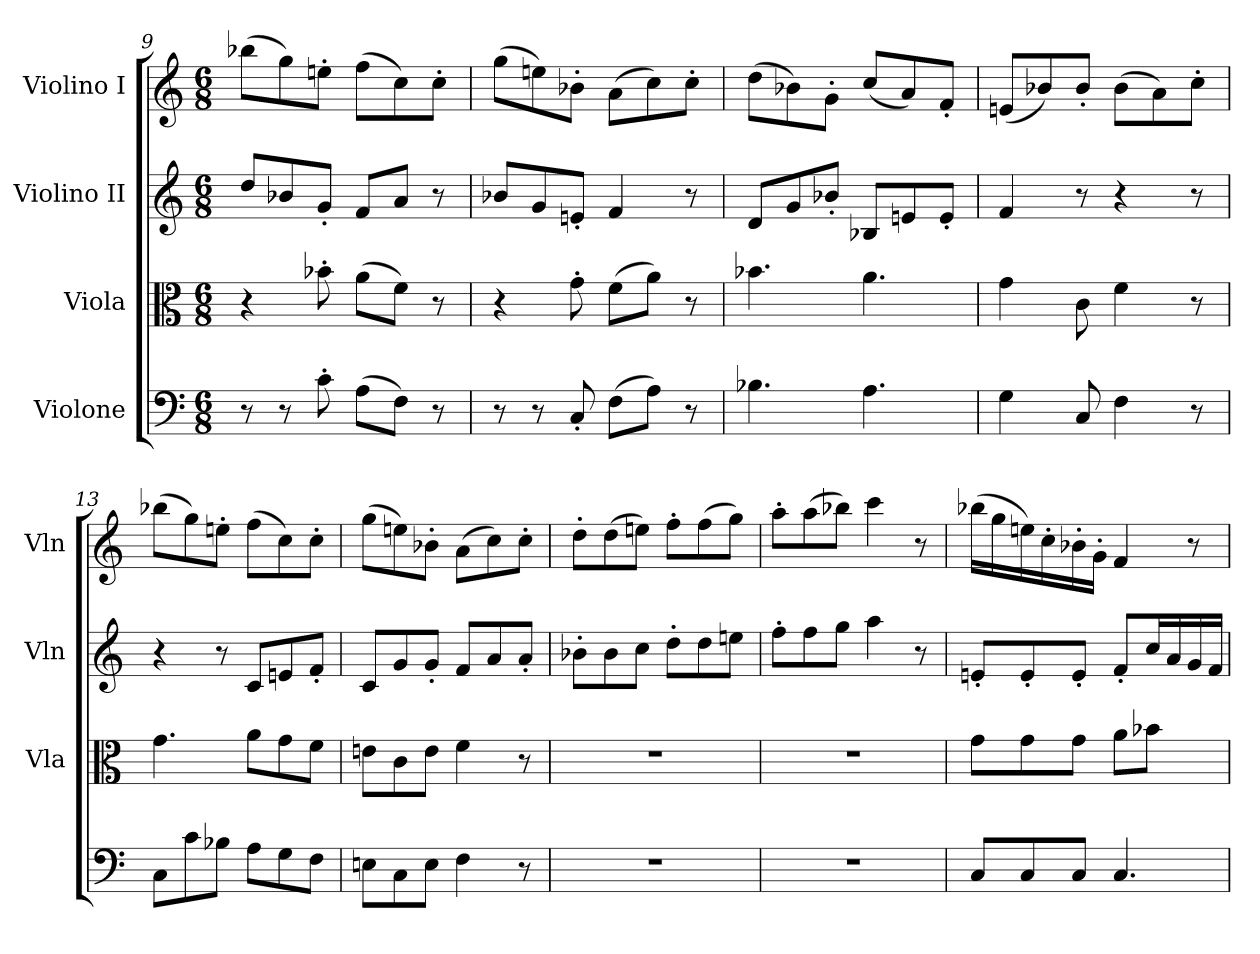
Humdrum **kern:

**kern	**kern	**kern	**kern
*part4	*part3	*part2	*part1
*staff4	*staff3	*staff2	*staff1
*I"Violone	*I"Viola	*I"Violino II	*I"Violino I
*	*I'Vla	*I'Vln	*I'Vln
*clefF4	*clefC3	*clefG2	*clefG2
*M6/8	*M6/8	*M6/8	*M6/8
=9	=9	=9	=9
8r	4r	8dd/L	(>8bb-\L
8r	.	8b-/	8gg\)
8c'>\	8b-'>\	8g'</J	8een'>\J
(>8A\L	(>8a\L	8f/L	(>8ff\L
8F\J)	8f\J)	8a/J	8cc\)
8r	8r	8r	8cc'>\J
=10	=10	=10	=10
8r	4r	8b-/L	(>8gg\L
8r	.	8g/	8een\)
8C'</	8g'>\	8en'</J	8b-'>\J
(>8F\L	(>8f\L	4f/	(>8a\L
8A\J)	8a\J)	.	8cc\)
8r	8r	8r	8cc'>\J
=11	=11	=11	=11
4.B-\	4.b-\	8d/L	(>8dd\L
.	.	8g/	8b-\)
.	.	8b-'</J	8g'>\J
4.A\	4.a\	8B-/L	(<8cc/L
.	.	8en/	8a/)
.	.	8e'</J	8f'</J
!!LO:LB:g=z
=12	=12	=12	=12
4G\	4g\	4f/	(<8en/L
.	.	.	8b-/)
8C/	8c\	8r	8b-'</J
4F\	4f\	4r	(>8b-\L
.	.	.	8a\)
8r	8r	8r	8cc'>\J
=13	=13	=13	=13
8C\L	4.g\	4r	(>8bb-\L
8c\	.	.	8gg\)
8B-\J	.	8r	8een'>\J
8A\L	8a\L	8c/L	(>8ff\L
8G\	8g\	8en/	8cc\)
8F\J	8f\J	8f'</J	8cc'>\J
=14	=14	=14	=14
8En\L	8en\L	8c/L	(>8gg\L
8C\	8c\	8g/	8een\)
8E\J	8e\J	8g'</J	8b-'>\J
4F\	4f\	8f/L	(>8a\L
.	.	8a/	8cc\)
8r	8r	8a'</J	8cc'>\J
=15	=15	=15	=15
2.r	2.r	8b-'>\L	8dd'>\L
.	.	8b-\	(>8dd\
.	.	8cc\J	8een\J)
.	.	8dd'>\L	8ff'>\L
.	.	8dd\	(>8ff\
.	.	8een\J	8gg\J)
=16	=16	=16	=16
2.r	2.r	8ff'>\L	8aa'>\L
.	.	8ff\	(>8aa\
.	.	8gg\J	8bb-\J)
.	.	4aa\	4ccc\
.	.	8r	8r
=17	=17	=17	=17
8C/L	8g\L	8en'</L	(>16bb-\LL
.	.	.	16gg\
8C/	8g\	8e'</	16een\)
.	.	.	16cc'>\
8C/J	8g\J	8e'</J	16b-'>\
.	.	.	16g'>\JJ
4.C/	8a\L	8f'</L	4f/
.	8b-\J	16cc/L	.
.	.	16a/	.
.	8ryy	16g/	8r
.	.	16f/JJ	.
=	=	=	=
*-	*-	*-	*-
